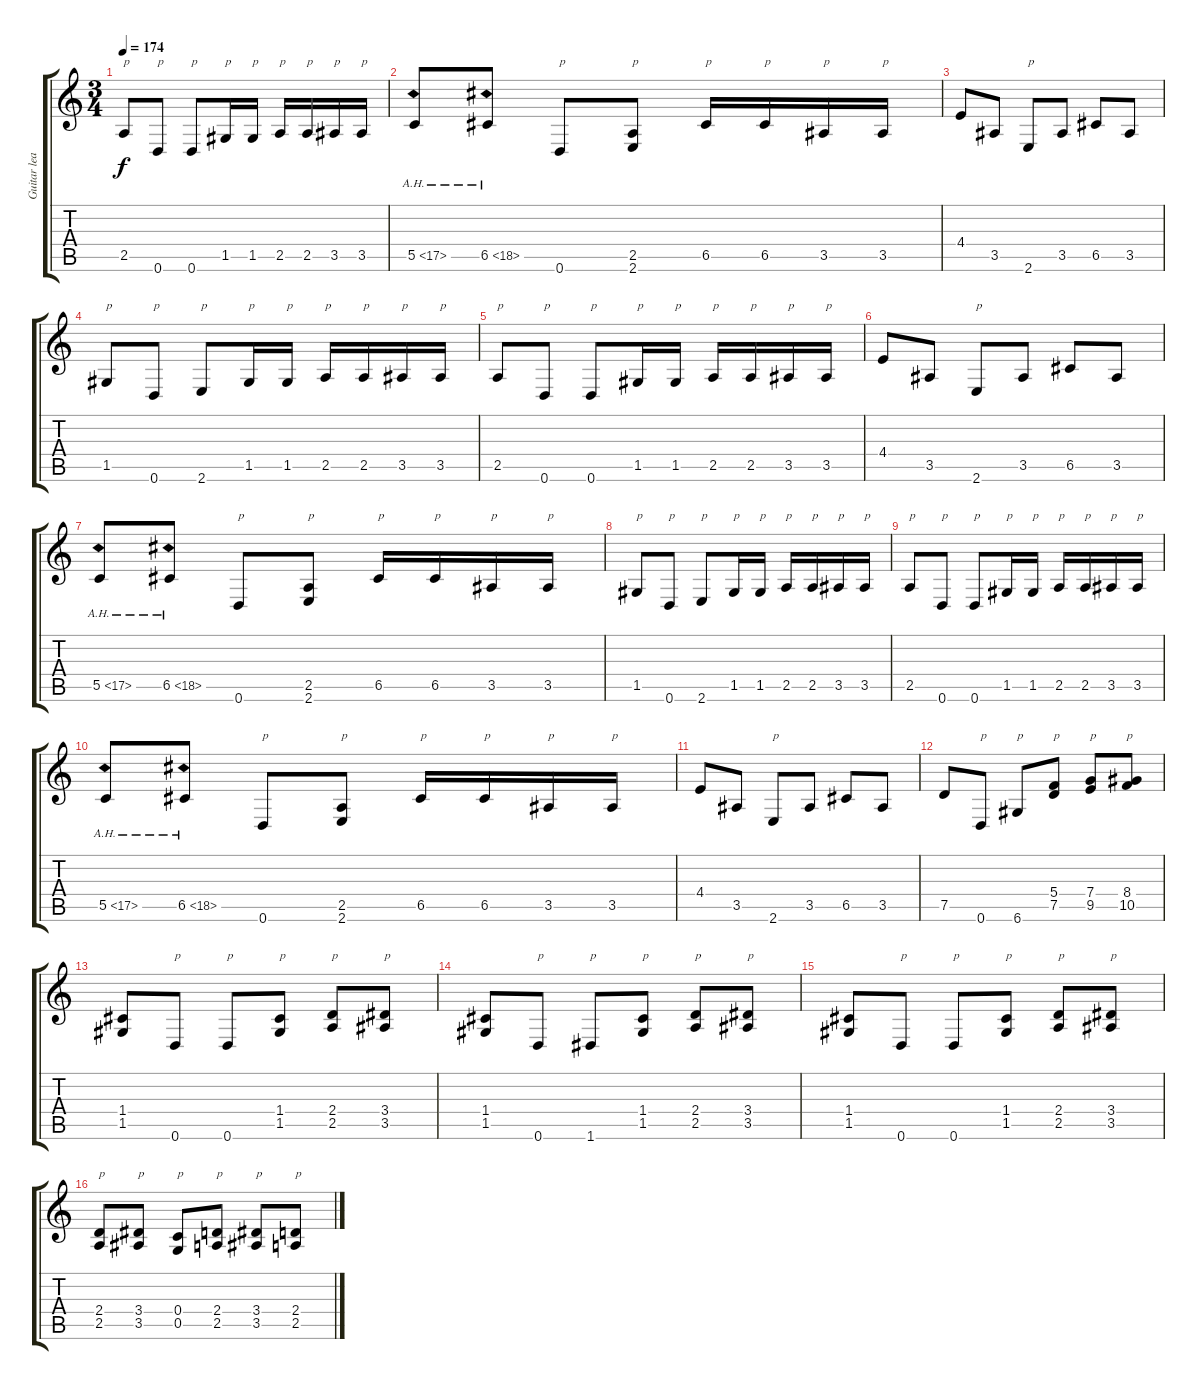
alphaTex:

\track ("Guitar lead 2" "Guitar lea") {instrument distortionguitar}
\staff {score tabs}
\tuning (D4 A3 F3 C3 G2 D2) {hide}
\ts (3 4)
\tempo 174
\clef g2
\ks c
2.5.8{txt "p" dy f} 0.6.8{txt "p"} 0.6.8{txt "p"} 1.5.16{txt "p"} 1.5.16{txt "p"} 2.5.16{txt "p"} 2.5.16{txt "p"} 3.5.16{txt "p"} 3.5.16{txt "p"} |
5.5{ah 12}.8 6.5{ah 12}.8 0.6.8{txt "p"} (2.5 2.6).8{txt "p"} 6.5.16{txt "p"} 6.5.16{txt "p"} 3.5.16{txt "p"} 3.5.16{txt "p"} |
4.4.8 3.5.8 2.6.8{txt "p"} 3.5.8 6.5.8 3.5.8 |
1.5.8{txt "p"} 0.6.8{txt "p"} 2.6.8{txt "p"} 1.5.16{txt "p"} 1.5.16{txt "p"} 2.5.16{txt "p"} 2.5.16{txt "p"} 3.5.16{txt "p"} 3.5.16{txt "p"} |
2.5.8{txt "p"} 0.6.8{txt "p"} 0.6.8{txt "p"} 1.5.16{txt "p"} 1.5.16{txt "p"} 2.5.16{txt "p"} 2.5.16{txt "p"} 3.5.16{txt "p"} 3.5.16{txt "p"} |
4.4.8 3.5.8 2.6.8{txt "p"} 3.5.8 6.5.8 3.5.8 |
5.5{ah 12}.8 6.5{ah 12}.8 0.6.8{txt "p"} (2.5 2.6).8{txt "p"} 6.5.16{txt "p"} 6.5.16{txt "p"} 3.5.16{txt "p"} 3.5.16{txt "p"} |
1.5.8{txt "p"} 0.6.8{txt "p"} 2.6.8{txt "p"} 1.5.16{txt "p"} 1.5.16{txt "p"} 2.5.16{txt "p"} 2.5.16{txt "p"} 3.5.16{txt "p"} 3.5.16{txt "p"} |
2.5.8{txt "p"} 0.6.8{txt "p"} 0.6.8{txt "p"} 1.5.16{txt "p"} 1.5.16{txt "p"} 2.5.16{txt "p"} 2.5.16{txt "p"} 3.5.16{txt "p"} 3.5.16{txt "p"} |
5.5{ah 12}.8 6.5{ah 12}.8 0.6.8{txt "p"} (2.5 2.6).8{txt "p"} 6.5.16{txt "p"} 6.5.16{txt "p"} 3.5.16{txt "p"} 3.5.16{txt "p"} |
4.4.8 3.5.8 2.6.8{txt "p"} 3.5.8 6.5.8 3.5.8 |
7.5.8 0.6.8{txt "p"} 6.6.8{txt "p"} (5.4 7.5).8{txt "p"} (7.4 9.5).8{txt "p"} (8.4 10.5).8{txt "p"} |
(1.4 1.5).8 0.6.8{txt "p"} 0.6.8{txt "p"} (1.4 1.5).8{txt "p"} (2.4 2.5).8{txt "p"} (3.4 3.5).8{txt "p"} |
(1.4 1.5).8 0.6.8{txt "p"} 1.6.8{txt "p"} (1.4 1.5).8{txt "p"} (2.4 2.5).8{txt "p"} (3.4 3.5).8{txt "p"} |
(1.4 1.5).8 0.6.8{txt "p"} 0.6.8{txt "p"} (1.4 1.5).8{txt "p"} (2.4 2.5).8{txt "p"} (3.4 3.5).8{txt "p"} |
(2.4 2.5).8{txt "p"} (3.4 3.5).8{txt "p"} (0.4 0.5).8{txt "p"} (2.4 2.5).8{txt "p"} (3.4 3.5).8{txt "p"} (2.4 2.5).8{txt "p"}
